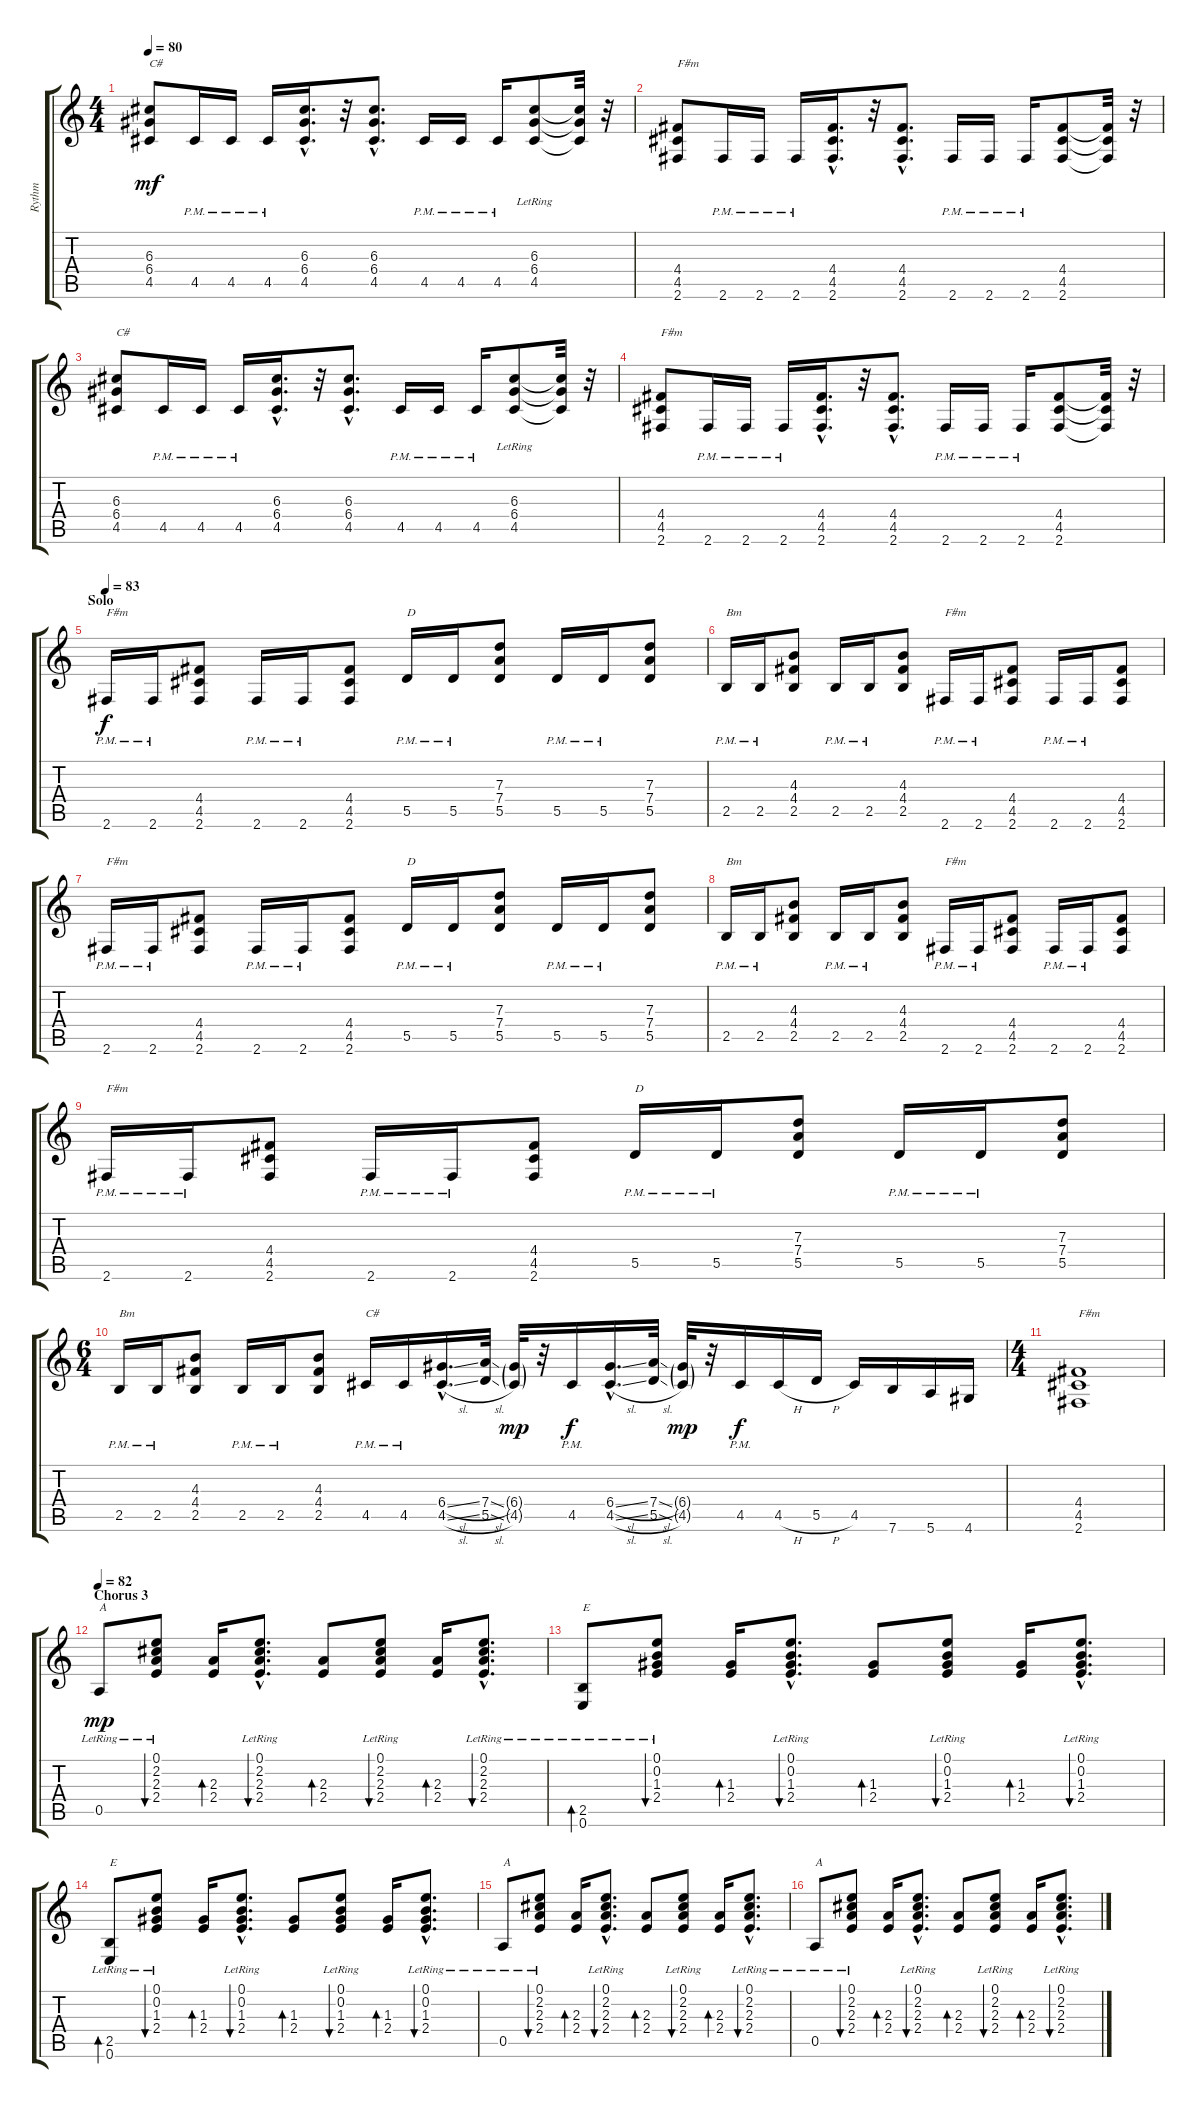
\track ("Rythm" "Rythm") {instrument distortionguitar}
\staff {score tabs}
\tuning (E4 B3 G3 D3 A2 E2) {hide}
\ts (4 4)
\section ("" "")
\tempo 80
\clef g2
\ks c
(6.3 6.4 4.5).8{txt "C#" dy mf} 4.5{pm}.16 4.5{pm}.16 4.5{pm}.16 (6.3{hac} 6.4{hac} 4.5{hac}).16{d} r.32 (6.3{hac} 6.4{hac} 4.5{hac}).8{d} 4.5{pm}.16 4.5{pm}.16 4.5{pm}.16 (6.3{lr} 6.4{lr} 4.5{lr}).8 (6.3{t} 6.4{t} 4.5{t}).32 r.32 |
(4.4 4.5 2.6).8{txt "F#m"} 2.6{pm}.16 2.6{pm}.16 2.6{pm}.16 (4.4{hac} 4.5{hac} 2.6{hac}).16{d} r.32 (4.4{hac} 4.5{hac} 2.6{hac}).8{d} 2.6{pm}.16 2.6{pm}.16 2.6{pm}.16 (4.4 4.5 2.6).8 (4.4{t} 4.5{t} 2.6{t}).32 r.32 |
(6.3 6.4 4.5).8{txt "C#"} 4.5{pm}.16 4.5{pm}.16 4.5{pm}.16 (6.3{hac} 6.4{hac} 4.5{hac}).16{d} r.32 (6.3{hac} 6.4{hac} 4.5{hac}).8{d} 4.5{pm}.16 4.5{pm}.16 4.5{pm}.16 (6.3{lr} 6.4{lr} 4.5{lr}).8 (6.3{t} 6.4{t} 4.5{t}).32 r.32 |
(4.4 4.5 2.6).8{txt "F#m"} 2.6{pm}.16 2.6{pm}.16 2.6{pm}.16 (4.4{hac} 4.5{hac} 2.6{hac}).16{d} r.32 (4.4{hac} 4.5{hac} 2.6{hac}).8{d} 2.6{pm}.16 2.6{pm}.16 2.6{pm}.16 (4.4 4.5 2.6).8 (4.4{t} 4.5{t} 2.6{t}).32 r.32 |
\section ("" "Solo")
\tempo 83
2.6{pm}.16{txt "F#m" dy f} 2.6{pm}.16 (4.4 4.5 2.6).8 2.6{pm}.16 2.6{pm}.16 (4.4 4.5 2.6).8 5.5{pm}.16{txt "D"} 5.5{pm}.16 (7.3 7.4 5.5).8 5.5{pm}.16 5.5{pm}.16 (7.3 7.4 5.5).8 |
2.5{pm}.16{txt "Bm"} 2.5{pm}.16 (4.3 4.4 2.5).8 2.5{pm}.16 2.5{pm}.16 (4.3 4.4 2.5).8 2.6{pm}.16{txt "F#m"} 2.6{pm}.16 (4.4 4.5 2.6).8 2.6{pm}.16 2.6{pm}.16 (4.4 4.5 2.6).8 |
2.6{pm}.16{txt "F#m"} 2.6{pm}.16 (4.4 4.5 2.6).8 2.6{pm}.16 2.6{pm}.16 (4.4 4.5 2.6).8 5.5{pm}.16{txt "D"} 5.5{pm}.16 (7.3 7.4 5.5).8 5.5{pm}.16 5.5{pm}.16 (7.3 7.4 5.5).8 |
2.5{pm}.16{txt "Bm"} 2.5{pm}.16 (4.3 4.4 2.5).8 2.5{pm}.16 2.5{pm}.16 (4.3 4.4 2.5).8 2.6{pm}.16{txt "F#m"} 2.6{pm}.16 (4.4 4.5 2.6).8 2.6{pm}.16 2.6{pm}.16 (4.4 4.5 2.6).8 |
\section ("" "")
2.6{pm}.16{txt "F#m"} 2.6{pm}.16 (4.4 4.5 2.6).8 2.6{pm}.16 2.6{pm}.16 (4.4 4.5 2.6).8 5.5{pm}.16{txt "D"} 5.5{pm}.16 (7.3 7.4 5.5).8 5.5{pm}.16 5.5{pm}.16 (7.3 7.4 5.5).8 |
\ts (6 4)
2.5{pm}.16{txt "Bm"} 2.5{pm}.16 (4.3 4.4 2.5).8 2.5{pm}.16 2.5{pm}.16 (4.3 4.4 2.5).8 4.5{pm}.16{txt "C#"} 4.5{pm}.16 (6.4{sl hac} 4.5{sl hac}).16{d} (7.4{sl} 5.5{sl}).32 (6.4{g} 4.5{g}).32{dy mp} r.32 4.5{pm}.16{dy f} (6.4{sl hac} 4.5{sl hac}).16{d} (7.4{sl} 5.5{sl}).32 (6.4{g} 4.5{g}).32{dy mp} r.32 4.5{pm}.16{dy f} 4.5{h}.16 5.5{h}.16 4.5.16 7.6.16 5.6.16 4.6.16 |
\ts (4 4)
(4.4 4.5 2.6).1{txt "F#m"} |
\section ("" "Chorus 3")
\tempo 82
0.5{lr}.8{txt "A" dy mp} (0.1{lr} 2.2{lr} 2.3{lr} 2.4{lr}).8{bu 480} (2.3 2.4).16{bd 480} (0.1{hac lr} 2.2{hac lr} 2.3{hac lr} 2.4{hac lr}).8{d bu 480} (2.3 2.4).8{bd 480} (0.1{lr} 2.2{lr} 2.3{lr} 2.4{lr}).8{bu 480} (2.3 2.4).16{bd 480} (0.1{hac lr} 2.2{hac lr} 2.3{hac lr} 2.4{hac lr}).8{d bu 480} |
(2.5{lr} 0.6{lr}).8{bd 240 txt "E"} (0.1{lr} 0.2{lr} 1.3{lr} 2.4{lr}).8{bu 480} (1.3 2.4).16{bd 480} (0.1{hac lr} 0.2{hac lr} 1.3{hac lr} 2.4{hac lr}).8{d bu 480} (1.3 2.4).8{bd 480} (0.1{lr} 0.2{lr} 1.3{lr} 2.4{lr}).8{bu 480} (1.3 2.4).16{bd 480} (0.1{hac lr} 0.2{hac lr} 1.3{hac lr} 2.4{hac lr}).8{d bu 480} |
(2.5{lr} 0.6{lr}).8{bd 240 txt "E"} (0.1{lr} 0.2{lr} 1.3{lr} 2.4{lr}).8{bu 480} (1.3 2.4).16{bd 480} (0.1{hac lr} 0.2{hac lr} 1.3{hac lr} 2.4{hac lr}).8{d bu 480} (1.3 2.4).8{bd 480} (0.1{lr} 0.2{lr} 1.3{lr} 2.4{lr}).8{bu 480} (1.3 2.4).16{bd 480} (0.1{hac lr} 0.2{hac lr} 1.3{hac lr} 2.4{hac lr}).8{d bu 480} |
0.5{lr}.8{txt "A"} (0.1{lr} 2.2{lr} 2.3{lr} 2.4{lr}).8{bu 480} (2.3 2.4).16{bd 480} (0.1{hac lr} 2.2{hac lr} 2.3{hac lr} 2.4{hac lr}).8{d bu 480} (2.3 2.4).8{bd 480} (0.1{lr} 2.2{lr} 2.3{lr} 2.4{lr}).8{bu 480} (2.3 2.4).16{bd 480} (0.1{hac lr} 2.2{hac lr} 2.3{hac lr} 2.4{hac lr}).8{d bu 480} |
\section ("" "")
0.5{lr}.8{txt "A"} (0.1{lr} 2.2{lr} 2.3{lr} 2.4{lr}).8{bu 480} (2.3 2.4).16{bd 480} (0.1{hac lr} 2.2{hac lr} 2.3{hac lr} 2.4{hac lr}).8{d bu 480} (2.3 2.4).8{bd 480} (0.1{lr} 2.2{lr} 2.3{lr} 2.4{lr}).8{bu 480} (2.3 2.4).16{bd 480} (0.1{hac lr} 2.2{hac lr} 2.3{hac lr} 2.4{hac lr}).8{d bu 480}
